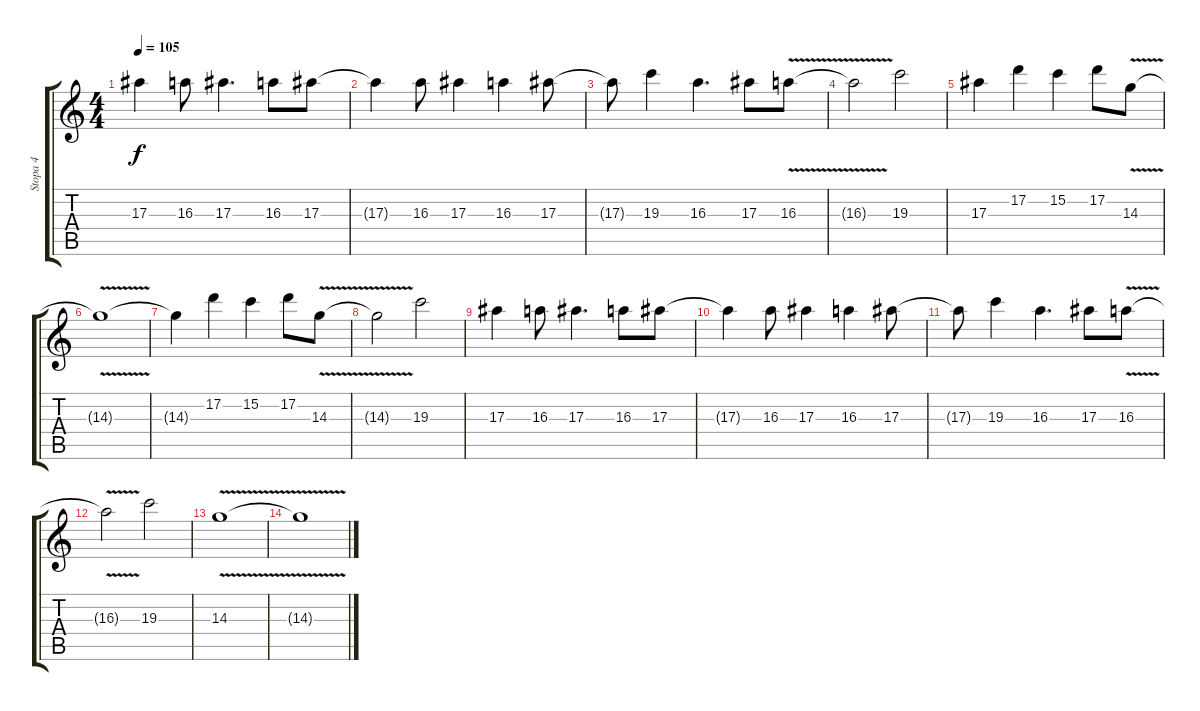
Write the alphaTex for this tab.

\track ("Stopa 4" "Stopa 4") {instrument distortionguitar}
\staff {score tabs}
\tuning (D4 A3 F3 C3 G2 D2) {hide}
\ts (4 4)
\tempo 105
\clef g2
\ks c
17.3.4{dy f} 16.3.8 17.3.4{d} 16.3.8 17.3.8 |
17.3{t}.4 16.3.8 17.3.4 16.3.4 17.3.8 |
17.3{t}.8 19.3.4 16.3.4{d} 17.3.8 16.3{v}.8 |
16.3{t}.2 19.3.2 |
17.3.4 17.2.4 15.2.4 17.2.8 14.3{v}.8 |
14.3{t}.1 |
14.3{t}.4 17.2.4 15.2.4 17.2.8 14.3{v}.8 |
14.3{t}.2 19.3.2 |
17.3.4 16.3.8 17.3.4{d} 16.3.8 17.3.8 |
17.3{t}.4 16.3.8 17.3.4 16.3.4 17.3.8 |
17.3{t}.8 19.3.4 16.3.4{d} 17.3.8 16.3{v}.8 |
16.3{t}.2 19.3.2 |
14.3{v}.1 |
14.3{t}.1
